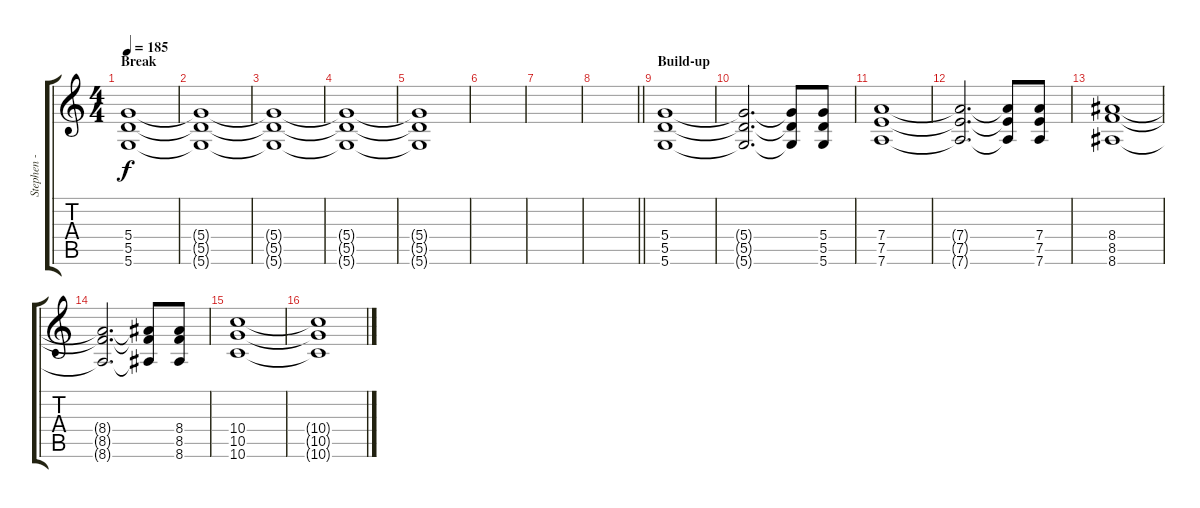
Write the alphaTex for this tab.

\track ("Stephen - Rythm" "Stephen - ") {instrument distortionguitar}
\staff {score tabs}
\tuning (E4 B3 G3 D3 A2 D2) {hide}
\ts (4 4)
\section ("" "Break")
\tempo 185
\clef g2
\ks c
(5.4 5.5 5.6).1{dy f} |
(5.4{t} 5.5{t} 5.6{t}).1{volume 0} |
(5.4{t} 5.5{t} 5.6{t}).1 |
(5.4{t} 5.5{t} 5.6{t}).1 |
(5.4{t} 5.5{t} 5.6{t}).1 |
|
|
\barLineRight lightlight
|
\section ("" "Build-up")
(5.4 5.5 5.6).1{volume 13} |
(5.4{t} 5.5{t} 5.6{t}).2{d} (5.4{t} 5.5{t} 5.6{t}).8 (5.4 5.5 5.6).8 |
(7.4 7.5 7.6).1 |
(7.4{t} 7.5{t} 7.6{t}).2{d} (7.4{t} 7.5{t} 7.6{t}).8 (7.4 7.5 7.6).8 |
(8.4 8.5 8.6).1 |
(8.4{t} 8.5{t} 8.6{t}).2{d} (8.4{t} 8.5{t} 8.6{t}).8 (8.4 8.5 8.6).8 |
(10.4 10.5 10.6).1 |
(10.4{t} 10.5{t} 10.6{t}).1
